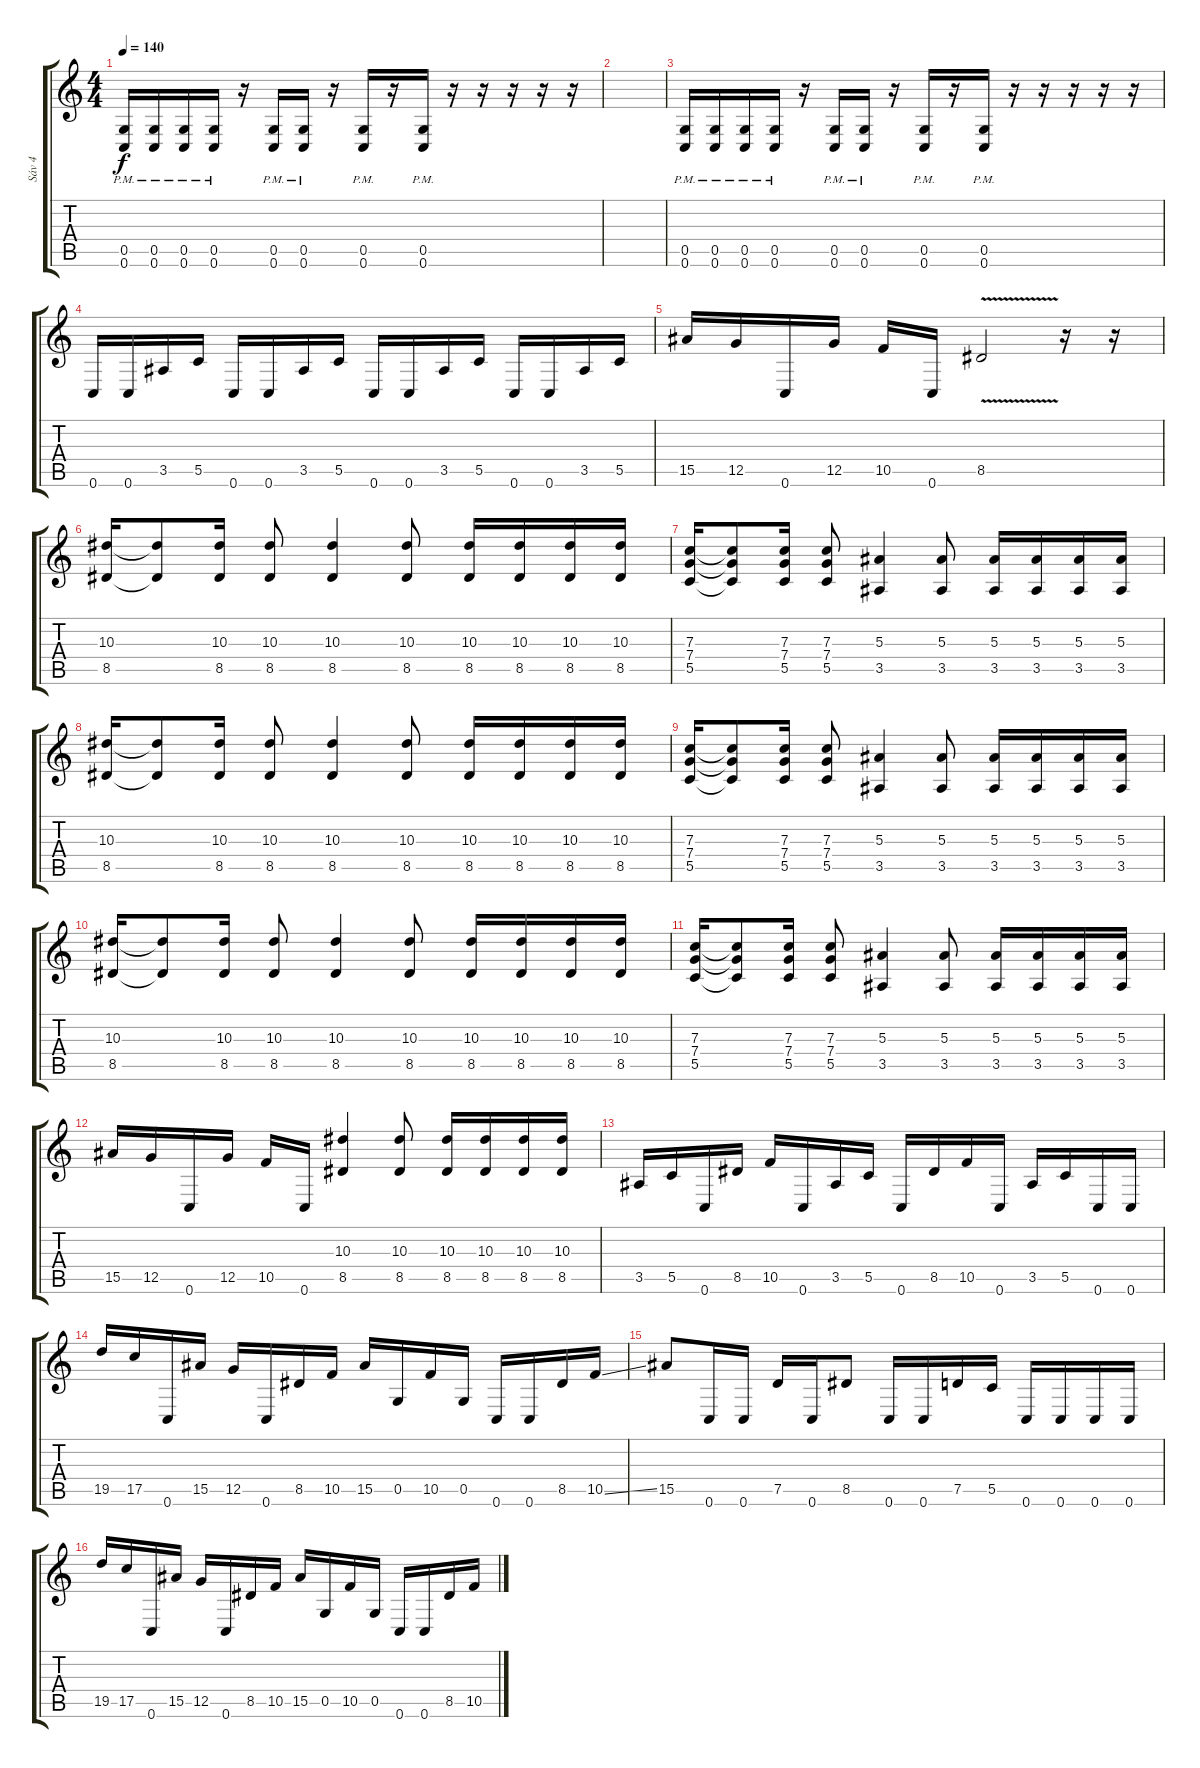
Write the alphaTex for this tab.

\track ("Sáv 4" "Sáv 4") {instrument distortionguitar}
\staff {score tabs}
\tuning (D4 A3 F3 C3 G2 C2) {hide}
\ts (4 4)
\tempo 140
\clef g2
\ks c
(0.5{pm} 0.6{pm}).16{dy f} (0.5{pm} 0.6{pm}).16 (0.5{pm} 0.6{pm}).16 (0.5{pm} 0.6{pm}).16 r.16 (0.5{pm} 0.6{pm}).16 (0.5{pm} 0.6{pm}).16 r.16 (0.5{pm} 0.6{pm}).16 r.16 (0.5{pm} 0.6{pm}).16 r.16 r.16 r.16 r.16 r.16 |
|
(0.5{pm} 0.6{pm}).16 (0.5{pm} 0.6{pm}).16 (0.5{pm} 0.6{pm}).16 (0.5{pm} 0.6{pm}).16 r.16 (0.5{pm} 0.6{pm}).16 (0.5{pm} 0.6{pm}).16 r.16 (0.5{pm} 0.6{pm}).16 r.16 (0.5{pm} 0.6{pm}).16 r.16 r.16 r.16 r.16 r.16 |
0.6.16 0.6.16 3.5.16 5.5.16 0.6.16 0.6.16 3.5.16 5.5.16 0.6.16 0.6.16 3.5.16 5.5.16 0.6.16 0.6.16 3.5.16 5.5.16 |
15.5.16 12.5.16 0.6.16 12.5.16 10.5.16 0.6.16 8.5{v}.2 r.16 r.16 |
(10.3 8.5).16 (10.3{t} 8.5{t}).8 (10.3 8.5).16 (10.3 8.5).8 (10.3 8.5).4 (10.3 8.5).8 (10.3 8.5).16 (10.3 8.5).16 (10.3 8.5).16 (10.3 8.5).16 |
(7.3 7.4 5.5).16 (7.3{t} 7.4{t} 5.5{t}).8 (7.3 7.4 5.5).16 (7.3 7.4 5.5).8 (5.3 3.5).4 (5.3 3.5).8 (5.3 3.5).16 (5.3 3.5).16 (5.3 3.5).16 (5.3 3.5).16 |
(10.3 8.5).16 (10.3{t} 8.5{t}).8 (10.3 8.5).16 (10.3 8.5).8 (10.3 8.5).4 (10.3 8.5).8 (10.3 8.5).16 (10.3 8.5).16 (10.3 8.5).16 (10.3 8.5).16 |
(7.3 7.4 5.5).16 (7.3{t} 7.4{t} 5.5{t}).8 (7.3 7.4 5.5).16 (7.3 7.4 5.5).8 (5.3 3.5).4 (5.3 3.5).8 (5.3 3.5).16 (5.3 3.5).16 (5.3 3.5).16 (5.3 3.5).16 |
(10.3 8.5).16 (10.3{t} 8.5{t}).8 (10.3 8.5).16 (10.3 8.5).8 (10.3 8.5).4 (10.3 8.5).8 (10.3 8.5).16 (10.3 8.5).16 (10.3 8.5).16 (10.3 8.5).16 |
(7.3 7.4 5.5).16 (7.3{t} 7.4{t} 5.5{t}).8 (7.3 7.4 5.5).16 (7.3 7.4 5.5).8 (5.3 3.5).4 (5.3 3.5).8 (5.3 3.5).16 (5.3 3.5).16 (5.3 3.5).16 (5.3 3.5).16 |
15.5.16 12.5.16 0.6.16 12.5.16 10.5.16 0.6.16 (10.3 8.5).4 (10.3 8.5).8 (10.3 8.5).16 (10.3 8.5).16 (10.3 8.5).16 (10.3 8.5).16 |
3.5.16 5.5.16 0.6.16 8.5.16 10.5.16 0.6.16 3.5.16 5.5.16 0.6.16 8.5.16 10.5.16 0.6.16 3.5.16 5.5.16 0.6.16 0.6.16 |
19.5.16 17.5.16 0.6.16 15.5.16 12.5.16 0.6.16 8.5.16 10.5.16 15.5.16 0.5.16 10.5.16 0.5.16 0.6.16 0.6.16 8.5.16 10.5{ss}.16 |
15.5.8 0.6.16 0.6.16 7.5.16 0.6.16 8.5.8 0.6.16 0.6.16 7.5.16 5.5.16 0.6.16 0.6.16 0.6.16 0.6.16 |
19.5.16 17.5.16 0.6.16 15.5.16 12.5.16 0.6.16 8.5.16 10.5.16 15.5.16 0.5.16 10.5.16 0.5.16 0.6.16 0.6.16 8.5.16 10.5{ss}.16
